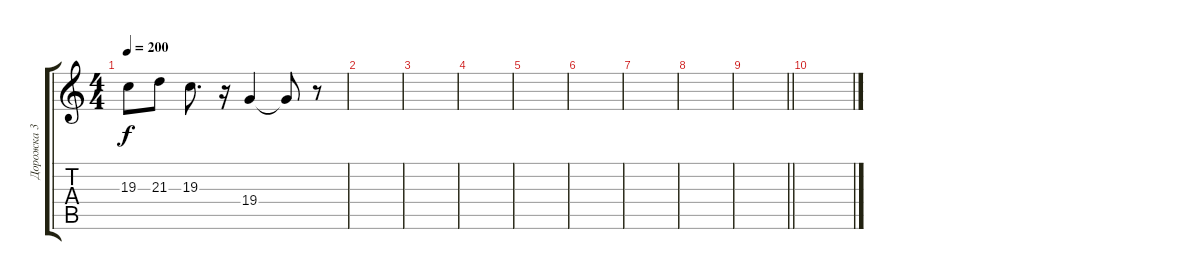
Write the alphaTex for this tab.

\track ("Дорожка 3" "Дорожка 3") {instrument accordion}
\staff {score tabs}
\tuning (D4 A3 F3 C3 G2 D2) {hide}
\ts (4 4)
\tempo 200
\clef g2
\ks c
19.3.8{dy f} 21.3.8 19.3.8{d} r.16 19.4.4 19.4{t}.8 r.8 |
|
|
|
|
|
|
|
\barLineRight lightlight
|
\section ("" "")
